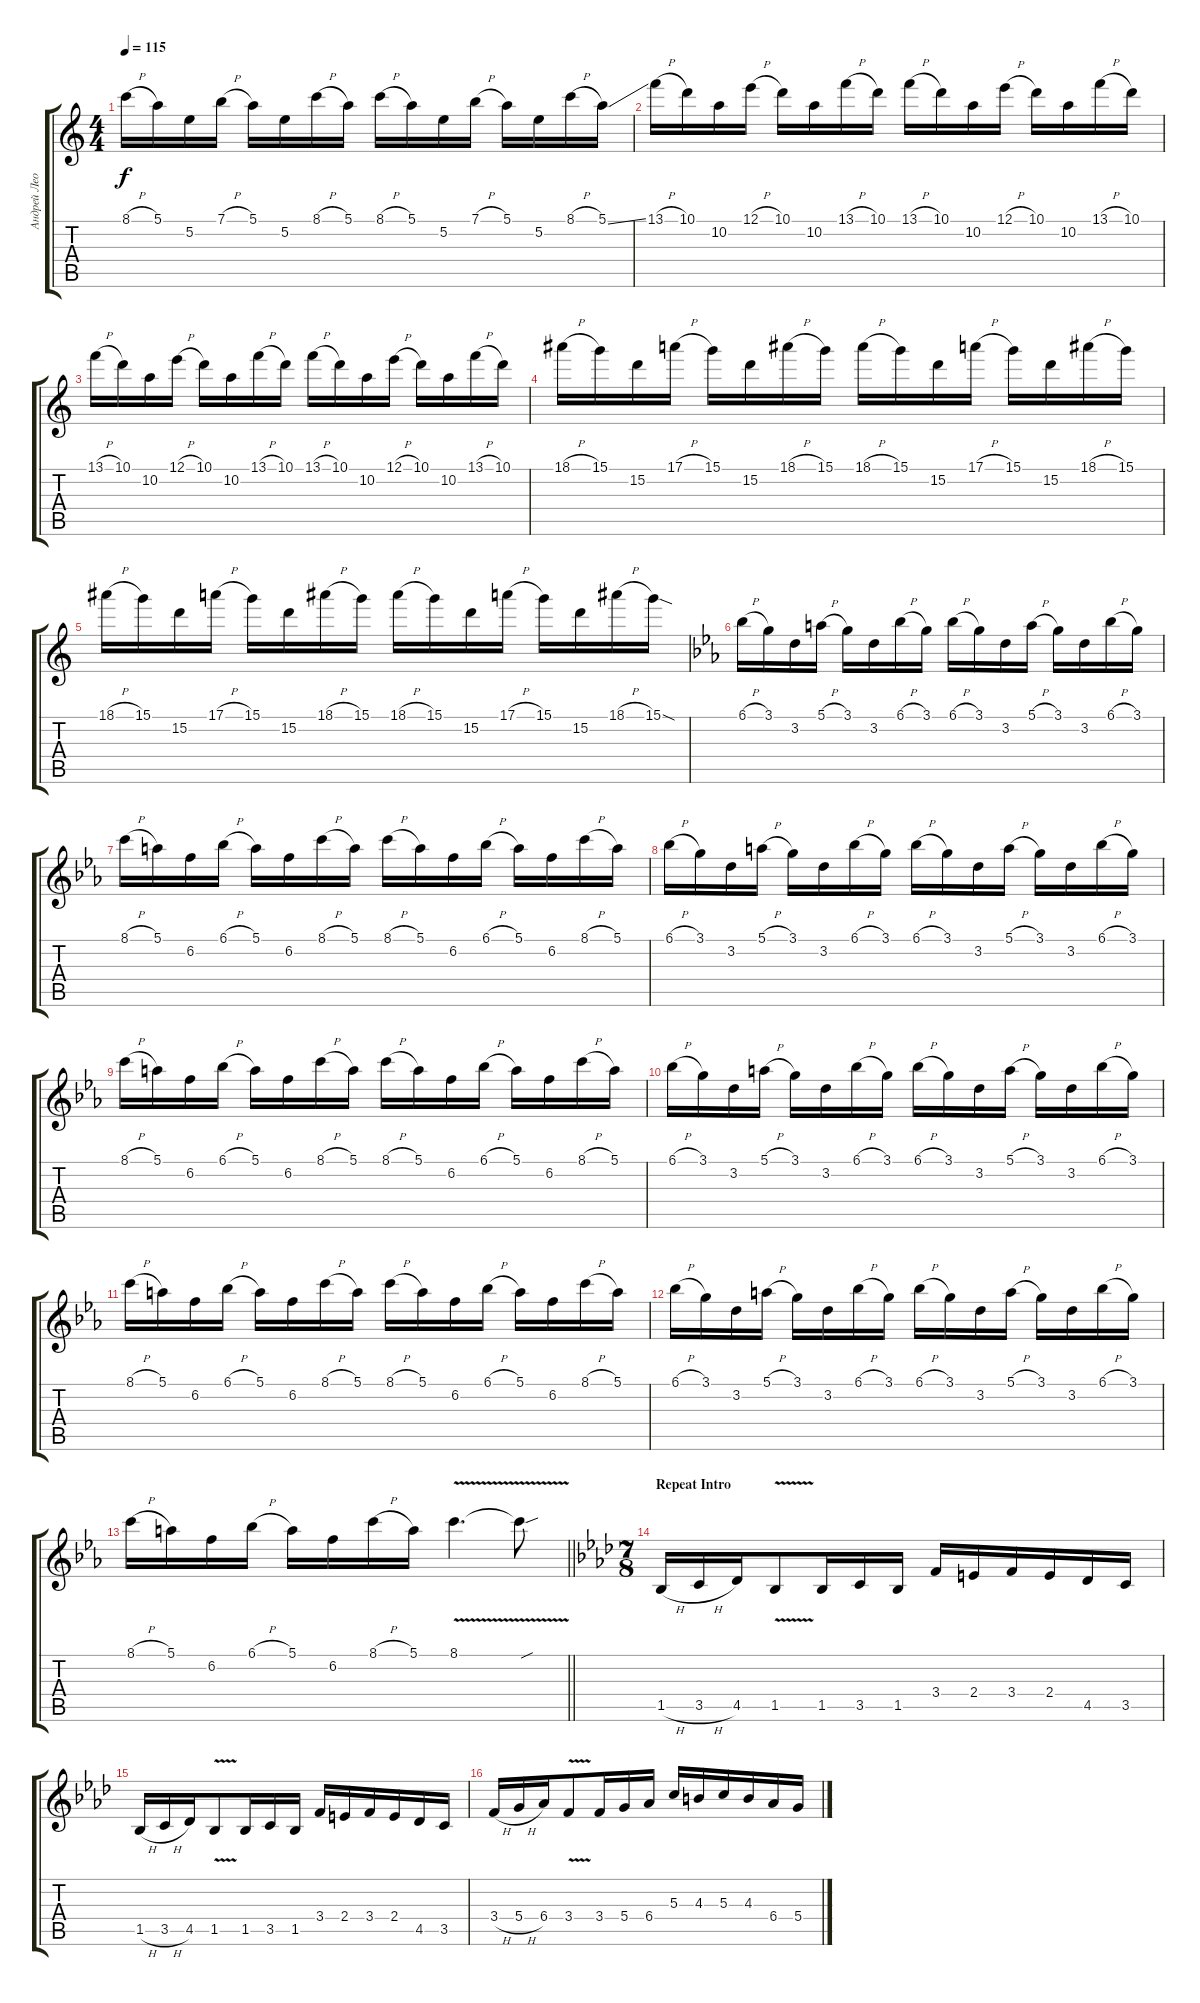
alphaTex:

\track ("Андрей Леонтьев" "Андрей Лео") {instrument distortionguitar}
\staff {score tabs}
\tuning (E4 B3 G3 D3 A2 E2) {hide}
\ts (4 4)
\tempo 115
\clef g2
\ks c
8.1{h}.16{dy f} 5.1.16 5.2.16 7.1{h}.16 5.1.16 5.2.16 8.1{h}.16 5.1.16 8.1{h}.16 5.1.16 5.2.16 7.1{h}.16 5.1.16 5.2.16 8.1{h}.16 5.1{ss}.16 |
13.1{h}.16 10.1.16 10.2.16 12.1{h}.16 10.1.16 10.2.16 13.1{h}.16 10.1.16 13.1{h}.16 10.1.16 10.2.16 12.1{h}.16 10.1.16 10.2.16 13.1{h}.16 10.1.16 |
13.1{h}.16 10.1.16 10.2.16 12.1{h}.16 10.1.16 10.2.16 13.1{h}.16 10.1.16 13.1{h}.16 10.1.16 10.2.16 12.1{h}.16 10.1.16 10.2.16 13.1{h}.16 10.1.16 |
18.1{h}.16 15.1.16 15.2.16 17.1{h}.16 15.1.16 15.2.16 18.1{h}.16 15.1.16 18.1{h}.16 15.1.16 15.2.16 17.1{h}.16 15.1.16 15.2.16 18.1{h}.16 15.1.16 |
18.1{h}.16 15.1.16 15.2.16 17.1{h}.16 15.1.16 15.2.16 18.1{h}.16 15.1.16 18.1{h}.16 15.1.16 15.2.16 17.1{h}.16 15.1.16 15.2.16 18.1{h}.16 15.1{sod}.16 |
\ks eb
6.1{h}.16 3.1.16 3.2.16 5.1{h}.16 3.1.16 3.2.16 6.1{h}.16 3.1.16 6.1{h}.16 3.1.16 3.2.16 5.1{h}.16 3.1.16 3.2.16 6.1{h}.16 3.1.16 |
8.1{h}.16 5.1.16 6.2.16 6.1{h}.16 5.1.16 6.2.16 8.1{h}.16 5.1.16 8.1{h}.16 5.1.16 6.2.16 6.1{h}.16 5.1.16 6.2.16 8.1{h}.16 5.1.16 |
6.1{h}.16 3.1.16 3.2.16 5.1{h}.16 3.1.16 3.2.16 6.1{h}.16 3.1.16 6.1{h}.16 3.1.16 3.2.16 5.1{h}.16 3.1.16 3.2.16 6.1{h}.16 3.1.16 |
8.1{h}.16 5.1.16 6.2.16 6.1{h}.16 5.1.16 6.2.16 8.1{h}.16 5.1.16 8.1{h}.16 5.1.16 6.2.16 6.1{h}.16 5.1.16 6.2.16 8.1{h}.16 5.1.16 |
6.1{h}.16 3.1.16 3.2.16 5.1{h}.16 3.1.16 3.2.16 6.1{h}.16 3.1.16 6.1{h}.16 3.1.16 3.2.16 5.1{h}.16 3.1.16 3.2.16 6.1{h}.16 3.1.16 |
8.1{h}.16 5.1.16 6.2.16 6.1{h}.16 5.1.16 6.2.16 8.1{h}.16 5.1.16 8.1{h}.16 5.1.16 6.2.16 6.1{h}.16 5.1.16 6.2.16 8.1{h}.16 5.1.16 |
6.1{h}.16 3.1.16 3.2.16 5.1{h}.16 3.1.16 3.2.16 6.1{h}.16 3.1.16 6.1{h}.16 3.1.16 3.2.16 5.1{h}.16 3.1.16 3.2.16 6.1{h}.16 3.1.16 |
\barLineRight lightlight
8.1{h}.16 5.1.16 6.2.16 6.1{h}.16 5.1.16 6.2.16 8.1{h}.16 5.1.16 8.1{v}.4{d} 8.1{sou t}.8 |
\ts (7 8)
\section ("" "Repeat Intro")
\ks ab
1.5{h}.16{balance 16 instrument distortionguitar} 3.5{h}.16 4.5.16 1.5{v}.8 1.5.16 3.5.16 1.5.16 3.4.16 2.4.16 3.4.16 2.4.16 4.5.16 3.5.16 |
1.5{h}.16 3.5{h}.16 4.5.16 1.5{v}.8 1.5.16 3.5.16 1.5.16 3.4.16 2.4.16 3.4.16 2.4.16 4.5.16 3.5.16 |
3.4{h}.16 5.4{h}.16 6.4.16 3.4{v}.8 3.4.16 5.4.16 6.4.16 5.3.16 4.3.16 5.3.16 4.3.16 6.4.16 5.4.16
